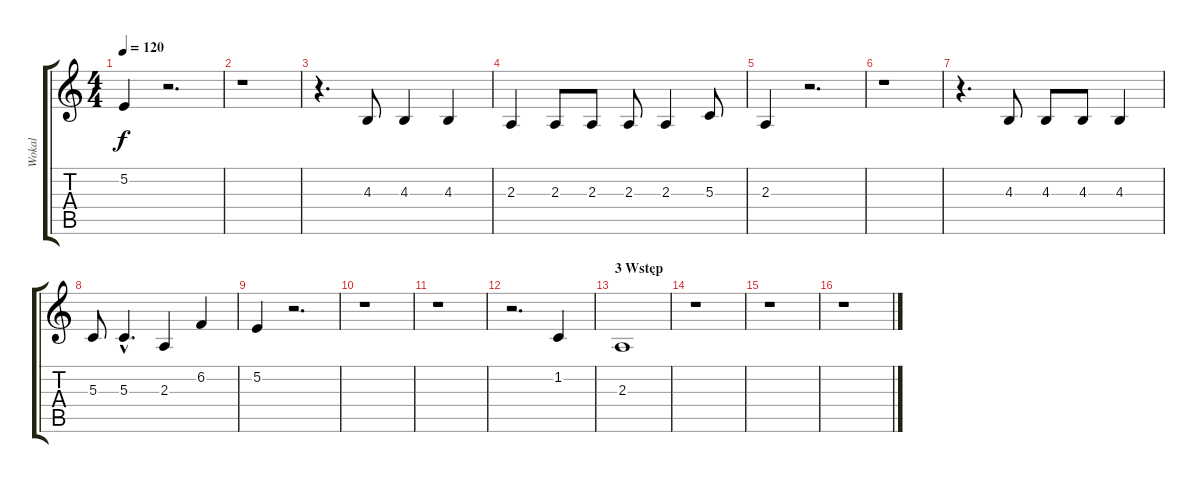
\track ("Wokal" "Wokal") {instrument honkytonkpiano}
\staff {score tabs}
\tuning (E4 B3 G3 D3 A2 E2) {hide}
\ts (4 4)
\tempo 120
\clef g2
\ks c
5.2.4{dy f} r.2{d} |
r.1 |
r.4{d} 4.3.8 4.3.4 4.3.4 |
2.3.4 2.3.8 2.3.8 2.3.8 2.3.4 5.3.8 |
2.3.4 r.2{d} |
r.1 |
r.4{d} 4.3.8 4.3.8 4.3.8 4.3.4 |
5.3.8 5.3{hac}.4{d} 2.3.4 6.2.4 |
5.2.4 r.2{d} |
r.1 |
r.1 |
r.2{d} 1.2.4 |
\section ("" "3 Wstęp")
2.3.1 |
r.1 |
r.1 |
r.1
